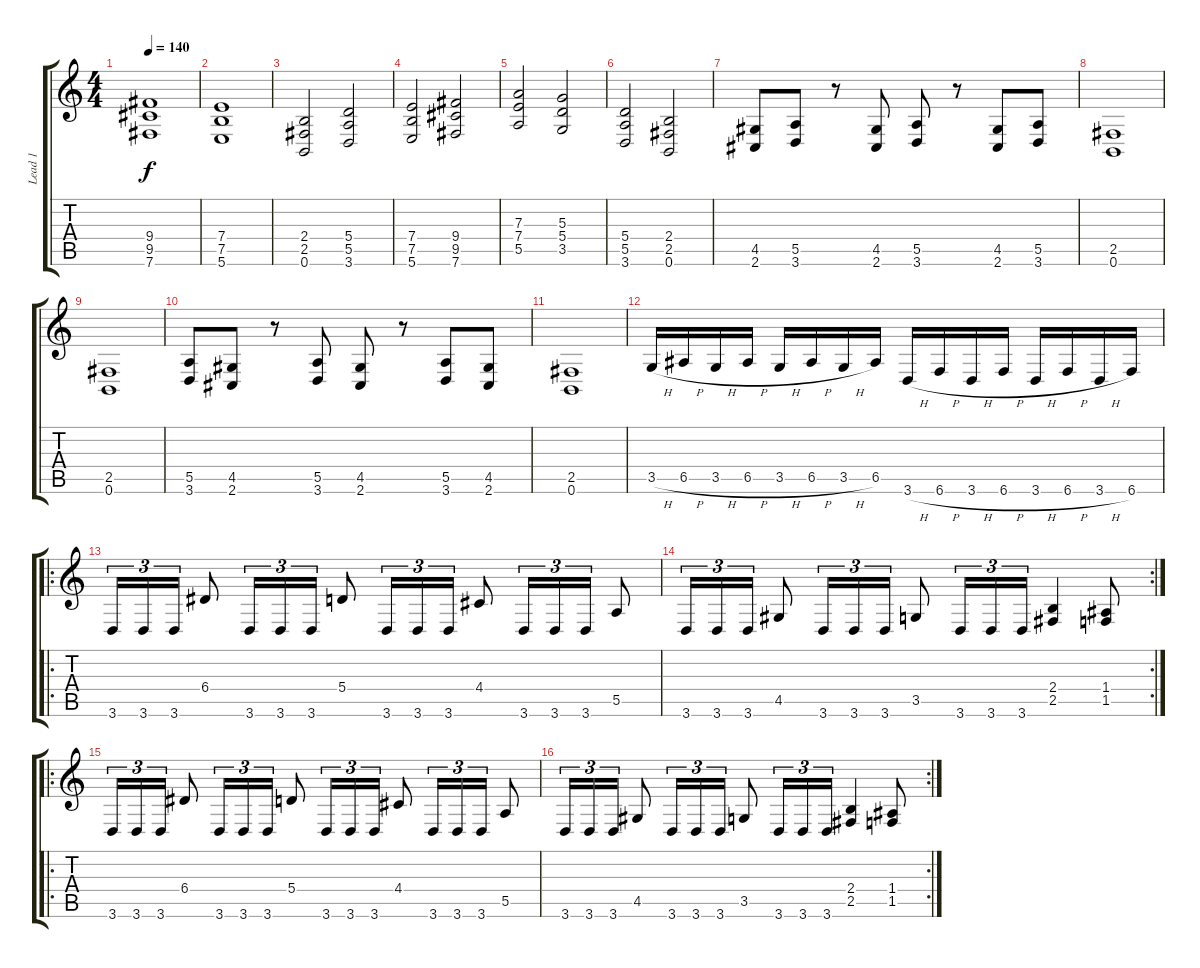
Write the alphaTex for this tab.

\track ("Lead 1" "Lead 1") {instrument distortionguitar}
\staff {score tabs}
\tuning (B3 Gb3 D3 A2 E2 B1) {hide}
\ts (4 4)
\tempo 140
\clef g2
\ks c
(9.4 9.5 7.6).1{dy f} |
(7.4 7.5 5.6).1 |
(2.4 2.5 0.6).2 (5.4 5.5 3.6).2 |
(7.4 7.5 5.6).2 (9.4 9.5 7.6).2 |
(7.3 7.4 5.5).2 (5.3 5.4 3.5).2 |
(5.4 5.5 3.6).2 (2.4 2.5 0.6).2 |
(4.5 2.6).8 (5.5 3.6).8 r.8 (4.5 2.6).8 (5.5 3.6).8 r.8 (4.5 2.6).8 (5.5 3.6).8 |
(2.5 0.6).1 |
(2.5 0.6).1 |
(5.5 3.6).8 (4.5 2.6).8 r.8 (5.5 3.6).8 (4.5 2.6).8 r.8 (5.5 3.6).8 (4.5 2.6).8 |
(2.5 0.6).1 |
3.5{h}.16 6.5{h}.16 3.5{h}.16 6.5{h}.16 3.5{h}.16 6.5{h}.16 3.5{h}.16 6.5.16 3.6{h}.16 6.6{h}.16 3.6{h}.16 6.6{h}.16 3.6{h}.16 6.6{h}.16 3.6{h}.16 6.6.16 |
\ro
3.6.16{tu (3 2)} 3.6.16{tu (3 2)} 3.6.16{tu (3 2)} 6.4.8 3.6.16{tu (3 2)} 3.6.16{tu (3 2)} 3.6.16{tu (3 2)} 5.4.8 3.6.16{tu (3 2)} 3.6.16{tu (3 2)} 3.6.16{tu (3 2)} 4.4.8 3.6.16{tu (3 2)} 3.6.16{tu (3 2)} 3.6.16{tu (3 2)} 5.5.8 |
\rc 2
3.6.16{tu (3 2)} 3.6.16{tu (3 2)} 3.6.16{tu (3 2)} 4.5.8 3.6.16{tu (3 2)} 3.6.16{tu (3 2)} 3.6.16{tu (3 2)} 3.5.8 3.6.16{tu (3 2)} 3.6.16{tu (3 2)} 3.6.16{tu (3 2)} (2.4 2.5).4 (1.4 1.5).8 |
\ro
3.6.16{tu (3 2)} 3.6.16{tu (3 2)} 3.6.16{tu (3 2)} 6.4.8 3.6.16{tu (3 2)} 3.6.16{tu (3 2)} 3.6.16{tu (3 2)} 5.4.8 3.6.16{tu (3 2)} 3.6.16{tu (3 2)} 3.6.16{tu (3 2)} 4.4.8 3.6.16{tu (3 2)} 3.6.16{tu (3 2)} 3.6.16{tu (3 2)} 5.5.8 |
\rc 2
3.6.16{tu (3 2)} 3.6.16{tu (3 2)} 3.6.16{tu (3 2)} 4.5.8 3.6.16{tu (3 2)} 3.6.16{tu (3 2)} 3.6.16{tu (3 2)} 3.5.8 3.6.16{tu (3 2)} 3.6.16{tu (3 2)} 3.6.16{tu (3 2)} (2.4 2.5).4 (1.4 1.5).8
